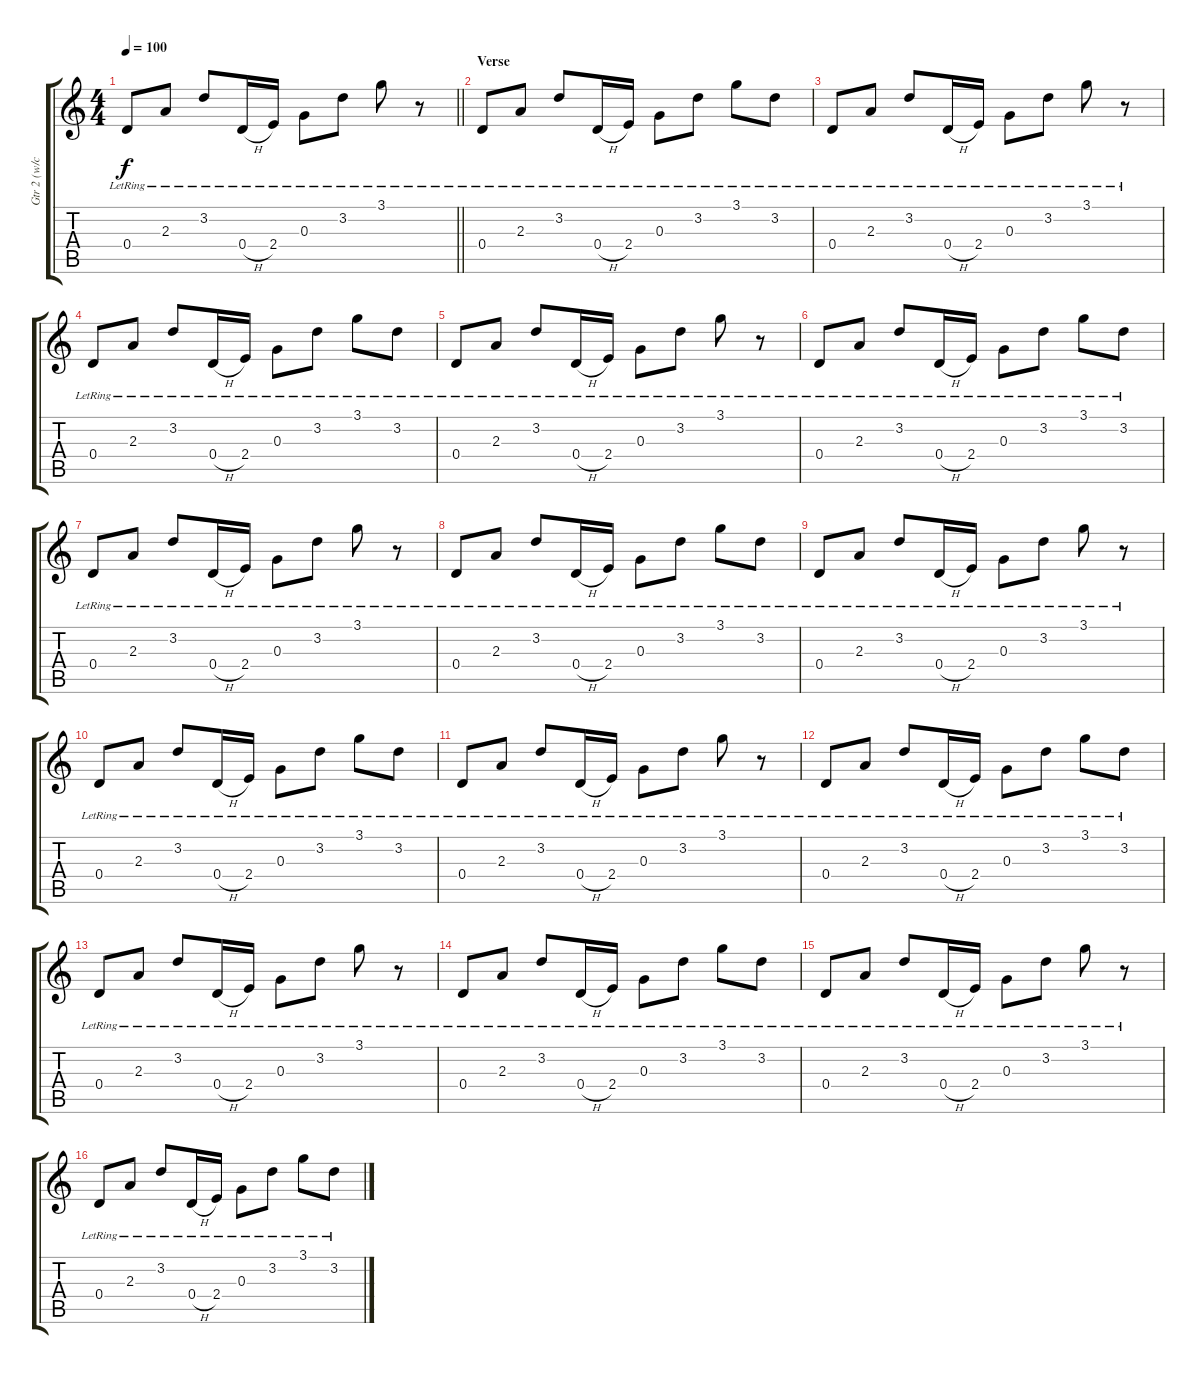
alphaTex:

\track ("Gtr 2 (w/clean tone)" "Gtr 2 (w/c") {instrument electricguitarclean}
\staff {score tabs}
\tuning (E4 B3 G3 D3 A2 E2) {hide}
\ts (4 4)
\tempo 100
\clef g2
\barLineRight lightlight
\ks c
0.4{lr}.8{dy f} 2.3{lr}.8 3.2{lr}.8 0.4{h lr}.16 2.4{lr}.16 0.3{lr}.8 3.2{lr}.8 3.1{lr}.8 r.8 |
\section ("" "Verse")
0.4{lr}.8 2.3{lr}.8 3.2{lr}.8 0.4{h lr}.16 2.4{lr}.16 0.3{lr}.8 3.2{lr}.8 3.1{lr}.8 3.2{lr}.8 |
0.4{lr}.8 2.3{lr}.8 3.2{lr}.8 0.4{h lr}.16 2.4{lr}.16 0.3{lr}.8 3.2{lr}.8 3.1{lr}.8 r.8 |
0.4{lr}.8 2.3{lr}.8 3.2{lr}.8 0.4{h lr}.16 2.4{lr}.16 0.3{lr}.8 3.2{lr}.8 3.1{lr}.8 3.2{lr}.8 |
0.4{lr}.8 2.3{lr}.8 3.2{lr}.8 0.4{h lr}.16 2.4{lr}.16 0.3{lr}.8 3.2{lr}.8 3.1{lr}.8 r.8 |
0.4{lr}.8 2.3{lr}.8 3.2{lr}.8 0.4{h lr}.16 2.4{lr}.16 0.3{lr}.8 3.2{lr}.8 3.1{lr}.8 3.2{lr}.8 |
0.4{lr}.8 2.3{lr}.8 3.2{lr}.8 0.4{h lr}.16 2.4{lr}.16 0.3{lr}.8 3.2{lr}.8 3.1{lr}.8 r.8 |
0.4{lr}.8 2.3{lr}.8 3.2{lr}.8 0.4{h lr}.16 2.4{lr}.16 0.3{lr}.8 3.2{lr}.8 3.1{lr}.8 3.2{lr}.8 |
0.4{lr}.8 2.3{lr}.8 3.2{lr}.8 0.4{h lr}.16 2.4{lr}.16 0.3{lr}.8 3.2{lr}.8 3.1{lr}.8 r.8 |
0.4{lr}.8 2.3{lr}.8 3.2{lr}.8 0.4{h lr}.16 2.4{lr}.16 0.3{lr}.8 3.2{lr}.8 3.1{lr}.8 3.2{lr}.8 |
0.4{lr}.8 2.3{lr}.8 3.2{lr}.8 0.4{h lr}.16 2.4{lr}.16 0.3{lr}.8 3.2{lr}.8 3.1{lr}.8 r.8 |
0.4{lr}.8 2.3{lr}.8 3.2{lr}.8 0.4{h lr}.16 2.4{lr}.16 0.3{lr}.8 3.2{lr}.8 3.1{lr}.8 3.2{lr}.8 |
0.4{lr}.8 2.3{lr}.8 3.2{lr}.8 0.4{h lr}.16 2.4{lr}.16 0.3{lr}.8 3.2{lr}.8 3.1{lr}.8 r.8 |
0.4{lr}.8 2.3{lr}.8 3.2{lr}.8 0.4{h lr}.16 2.4{lr}.16 0.3{lr}.8 3.2{lr}.8 3.1{lr}.8 3.2{lr}.8 |
0.4{lr}.8 2.3{lr}.8 3.2{lr}.8 0.4{h lr}.16 2.4{lr}.16 0.3{lr}.8 3.2{lr}.8 3.1{lr}.8 r.8 |
0.4{lr}.8 2.3{lr}.8 3.2{lr}.8 0.4{h lr}.16 2.4{lr}.16 0.3{lr}.8 3.2{lr}.8 3.1{lr}.8 3.2{lr}.8
